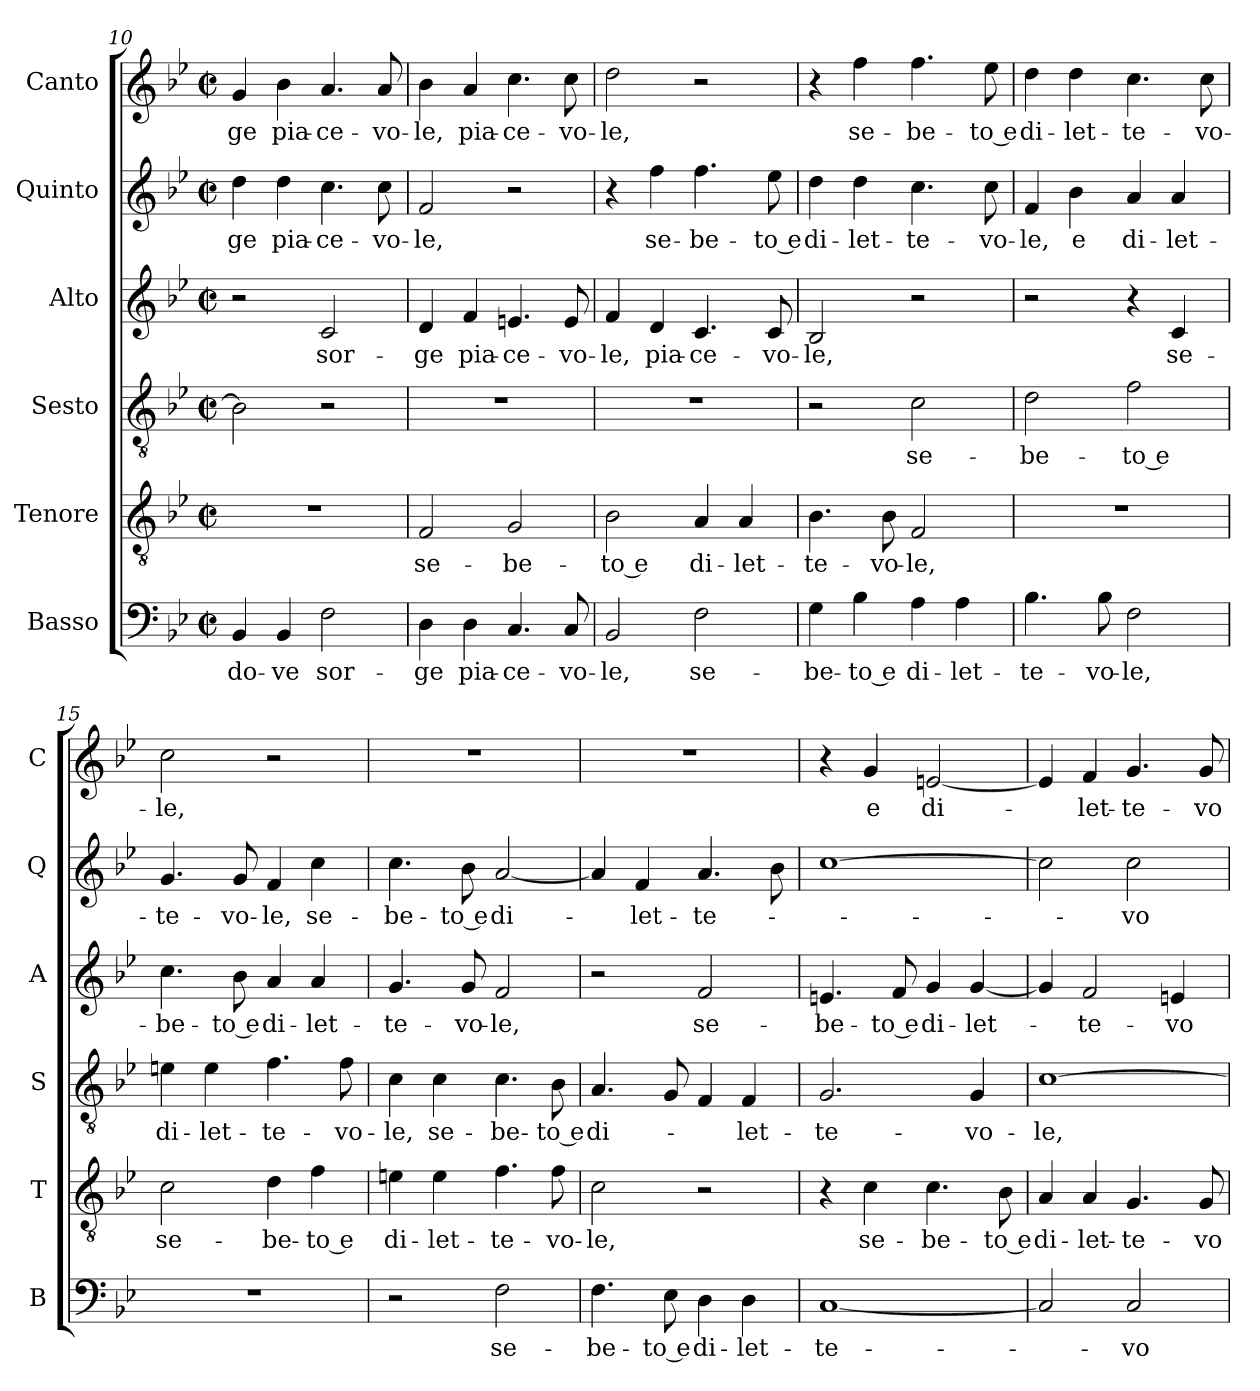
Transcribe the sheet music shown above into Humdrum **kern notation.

**kern	**text	**kern	**text	**kern	**text	**kern	**text	**kern	**text	**kern	**text
*part6	*part6	*part5	*part5	*part4	*part4	*part3	*part3	*part2	*part2	*part1	*part1
*staff6	*staff6	*staff5	*staff5	*staff4	*staff4	*staff3	*staff3	*staff2	*staff2	*staff1	*staff1
*I"Basso	*	*I"Tenore	*	*I"Sesto	*	*I"Alto	*	*I"Quinto	*	*I"Canto	*
*I'B	*	*I'T	*	*I'S	*	*I'A	*	*I'Q	*	*I'C	*
*clefF4	*	*clefGv2	*	*clefGv2	*	*clefG2	*	*clefG2	*	*clefG2	*
*k[b-e-]	*	*k[b-e-]	*	*k[b-e-]	*	*k[b-e-]	*	*k[b-e-]	*	*k[b-e-]	*
*B-:	*	*B-:	*	*B-:	*	*B-:	*	*B-:	*	*B-:	*
*M2/2	*	*M2/2	*	*M2/2	*	*M2/2	*	*M2/2	*	*M2/2	*
*met(c|)	*	*met(c|)	*	*met(c|)	*	*met(c|)	*	*met(c|)	*	*met(c|)	*
=10	=10	=10	=10	=10	=10	=10	=10	=10	=10	=10	=10
!	!LO:LY:b	!	!	!	!	!	!	!	!LO:LY:b	!	!LO:LY:b
4BB-/	do-	1r	.	2B-\]	.	2r	.	4dd\	-ge	4g/	-ge
!	!LO:LY:b	!	!	!	!	!	!	!	!LO:LY:b	!	!LO:LY:b
4BB-/	-ve	.	.	.	.	.	.	4dd\	pia-	4b-\	pia-
!	!LO:LY:b	!	!	!	!	!	!LO:LY:b	!	!LO:LY:b	!	!LO:LY:b
2F\	sor-	.	.	2r	.	2c/	sor-	4.cc\	-ce-	4.a/	-ce-
!	!	!	!	!	!	!	!	!	!LO:LY:b	!	!LO:LY:b
.	.	.	.	.	.	.	.	8cc\	-vo-	8a/	-vo-
!!LO:LB:g=z
=11	=11	=11	=11	=11	=11	=11	=11	=11	=11	=11	=11
!	!LO:LY:b	!	!LO:LY:b	!	!	!	!LO:LY:b	!	!LO:LY:b	!	!LO:LY:b
4D\	-ge	2F/	se-	1r	.	4d/	-ge	2f/	-le,	4b-\	-le,
!	!LO:LY:b	!	!	!	!	!	!LO:LY:b	!	!	!	!LO:LY:b
4D\	pia-	.	.	.	.	4f/	pia-	.	.	4a/	pia-
!	!LO:LY:b	!	!LO:LY:b	!	!	!	!LO:LY:b	!	!	!	!LO:LY:b
4.C/	-ce-	2G/	-be-	.	.	4.en/	-ce-	2r	.	4.cc\	-ce-
!	!LO:LY:b	!	!	!	!	!	!LO:LY:b	!	!	!	!LO:LY:b
8C/	-vo-	.	.	.	.	8e/	-vo-	.	.	8cc\	-vo-
=12	=12	=12	=12	=12	=12	=12	=12	=12	=12	=12	=12
!	!LO:LY:b	!	!LO:LY:b	!	!	!	!LO:LY:b	!	!	!	!LO:LY:b
2BB-/	-le,	2B-\	-to e	1r	.	4f/	-le,	4r	.	2dd\	-le,
!	!	!	!	!	!	!	!LO:LY:b	!	!LO:LY:b	!	!
.	.	.	.	.	.	4d/	pia-	4ff\	se-	.	.
!	!LO:LY:b	!	!LO:LY:b	!	!	!	!LO:LY:b	!	!LO:LY:b	!	!
2F\	se-	4A/	di-	.	.	4.c/	-ce-	4.ff\	-be-	2r	.
!	!	!	!LO:LY:b	!	!	!	!	!	!	!	!
.	.	4A/	-let-	.	.	.	.	.	.	.	.
!	!	!	!	!	!	!	!LO:LY:b	!	!LO:LY:b	!	!
.	.	.	.	.	.	8c/	-vo-	8ee-\	-to e	.	.
=13	=13	=13	=13	=13	=13	=13	=13	=13	=13	=13	=13
!	!LO:LY:b	!	!LO:LY:b	!	!	!	!LO:LY:b	!	!LO:LY:b	!	!
4G\	-be-	4.B-\	-te-	2r	.	2B-/	-le,	4dd\	di-	4r	.
!	!LO:LY:b	!	!	!	!	!	!	!	!LO:LY:b	!	!LO:LY:b
4B-\	-to e	.	.	.	.	.	.	4dd\	-let-	4ff\	se-
!	!	!	!LO:LY:b	!	!	!	!	!	!	!	!
.	.	8B-\	-vo-	.	.	.	.	.	.	.	.
!	!LO:LY:b	!	!LO:LY:b	!	!LO:LY:b	!	!	!	!LO:LY:b	!	!LO:LY:b
4A\	di-	2F/	-le,	2c\	se-	2r	.	4.cc\	-te-	4.ff\	-be-
!	!LO:LY:b	!	!	!	!	!	!	!	!	!	!
4A\	-let-	.	.	.	.	.	.	.	.	.	.
!	!	!	!	!	!	!	!	!	!LO:LY:b	!	!LO:LY:b
.	.	.	.	.	.	.	.	8cc\	-vo-	8ee-\	-to e
=14	=14	=14	=14	=14	=14	=14	=14	=14	=14	=14	=14
!	!LO:LY:b	!	!	!	!LO:LY:b	!	!	!	!LO:LY:b	!	!LO:LY:b
4.B-\	-te-	1r	.	2d\	-be-	2r	.	4f/	-le,	4dd\	di-
!	!	!	!	!	!	!	!	!	!LO:LY:b	!	!LO:LY:b
.	.	.	.	.	.	.	.	4b-\	e	4dd\	-let-
!	!LO:LY:b	!	!	!	!	!	!	!	!	!	!
8B-\	-vo-	.	.	.	.	.	.	.	.	.	.
!	!LO:LY:b	!	!	!	!LO:LY:b	!	!	!	!LO:LY:b	!	!LO:LY:b
2F\	-le,	.	.	2f\	-to e	4r	.	4a/	di-	4.cc\	-te-
!	!	!	!	!	!	!	!LO:LY:b	!	!LO:LY:b	!	!
.	.	.	.	.	.	4c/	se-	4a/	-let-	.	.
!	!	!	!	!	!	!	!	!	!	!	!LO:LY:b
.	.	.	.	.	.	.	.	.	.	8cc\	-vo-
=15	=15	=15	=15	=15	=15	=15	=15	=15	=15	=15	=15
!	!	!	!LO:LY:b	!	!LO:LY:b	!	!LO:LY:b	!	!LO:LY:b	!	!LO:LY:b
1r	.	2c\	se-	4en\	di-	4.cc\	-be-	4.g/	-te-	2cc\	-le,
!	!	!	!	!	!LO:LY:b	!	!	!	!	!	!
.	.	.	.	4e\	-let-	.	.	.	.	.	.
!	!	!	!	!	!	!	!LO:LY:b	!	!LO:LY:b	!	!
.	.	.	.	.	.	8b-\	-to e	8g/	-vo-	.	.
!	!	!	!LO:LY:b	!	!LO:LY:b	!	!LO:LY:b	!	!LO:LY:b	!	!
.	.	4d\	-be-	4.f\	-te-	4a/	di-	4f/	-le,	2r	.
!	!	!	!LO:LY:b	!	!	!	!LO:LY:b	!	!LO:LY:b	!	!
.	.	4f\	-to e	.	.	4a/	-let-	4cc\	se-	.	.
!	!	!	!	!	!LO:LY:b	!	!	!	!	!	!
.	.	.	.	8f\	-vo-	.	.	.	.	.	.
!!LO:PB:g=z
=16	=16	=16	=16	=16	=16	=16	=16	=16	=16	=16	=16
!	!	!	!LO:LY:b	!	!LO:LY:b	!	!LO:LY:b	!	!LO:LY:b	!	!
2r	.	4en\	di-	4c\	-le,	4.g/	-te-	4.cc\	-be-	1r	.
!	!	!	!LO:LY:b	!	!LO:LY:b	!	!	!	!	!	!
.	.	4e\	-let-	4c\	se-	.	.	.	.	.	.
!	!	!	!	!	!	!	!LO:LY:b	!	!LO:LY:b	!	!
.	.	.	.	.	.	8g/	-vo-	8b-\	-to e	.	.
!	!LO:LY:b	!	!LO:LY:b	!	!LO:LY:b	!	!LO:LY:b	!	!LO:LY:b	!	!
2F\	se-	4.f\	-te-	4.c\	-be-	2f/	-le,	[2a/	di-	.	.
!	!	!	!LO:LY:b	!	!LO:LY:b	!	!	!	!	!	!
.	.	8f\	-vo-	8B-\	-to e	.	.	.	.	.	.
=17	=17	=17	=17	=17	=17	=17	=17	=17	=17	=17	=17
!	!LO:LY:b	!	!LO:LY:b	!	!LO:LY:b	!	!	!	!	!	!
4.F\	-be-	2c\	-le,	4.A/	di-	2r	.	4a/]	.	1r	.
!	!	!	!	!	!	!	!	!	!LO:LY:b	!	!
.	.	.	.	.	.	.	.	4f/	-let-	.	.
!	!LO:LY:b	!	!	!	!	!	!	!	!	!	!
8E-\	-to e	.	.	8G/	.	.	.	.	.	.	.
!	!LO:LY:b	!	!	!	!	!	!LO:LY:b	!	!LO:LY:b	!	!
4D\	di-	2r	.	4F/	.	2f/	se-	4.a/	-te-	.	.
!	!LO:LY:b	!	!	!	!LO:LY:b	!	!	!	!	!	!
4D\	-let-	.	.	4F/	-let-	.	.	.	.	.	.
.	.	.	.	.	.	.	.	8b-\	.	.	.
=18	=18	=18	=18	=18	=18	=18	=18	=18	=18	=18	=18
!	!LO:LY:b	!	!	!	!LO:LY:b	!	!LO:LY:b	!	!	!	!
[1C	-te-	4r	.	2.G/	-te-	4.en/	-be-	[1cc	.	4r	.
!	!	!	!LO:LY:b	!	!	!	!	!	!	!	!LO:LY:b
.	.	4c\	se-	.	.	.	.	.	.	4g/	e
!	!	!	!	!	!	!	!LO:LY:b	!	!	!	!
.	.	.	.	.	.	8f/	-to e	.	.	.	.
!	!	!	!LO:LY:b	!	!	!	!LO:LY:b	!	!	!	!LO:LY:b
.	.	4.c\	-be-	.	.	4g/	di-	.	.	[2en/	di-
!	!	!	!	!	!LO:LY:b	!	!LO:LY:b	!	!	!	!
.	.	.	.	4G/	-vo-	[4g/	-let-	.	.	.	.
!	!	!	!LO:LY:b	!	!	!	!	!	!	!	!
.	.	8B-\	-to e	.	.	.	.	.	.	.	.
=19	=19	=19	=19	=19	=19	=19	=19	=19	=19	=19	=19
!	!	!	!LO:LY:b	!	!LO:LY:b	!	!	!	!	!	!
2C/]	.	4A/	di-	[1c	-le,	4g/]	.	2cc\]	.	4e/]	.
!	!	!	!LO:LY:b	!	!	!	!LO:LY:b	!	!	!	!LO:LY:b
.	.	4A/	-let-	.	.	2f/	-te-	.	.	4f/	-let-
!	!LO:LY:b	!	!LO:LY:b	!	!	!	!	!	!LO:LY:b	!	!LO:LY:b
2C/	-vo-	4.G/	-te-	.	.	.	.	2cc\	-vo-	4.g/	-te-
!	!	!	!	!	!	!	!LO:LY:b	!	!	!	!
.	.	.	.	.	.	4en/	-vo-	.	.	.	.
!	!	!	!LO:LY:b	!	!	!	!	!	!	!	!LO:LY:b
.	.	8G/	-vo-	.	.	.	.	.	.	8g/	-vo-
=	=	=	=	=	=	=	=	=	=	=	=
*-	*-	*-	*-	*-	*-	*-	*-	*-	*-	*-	*-
